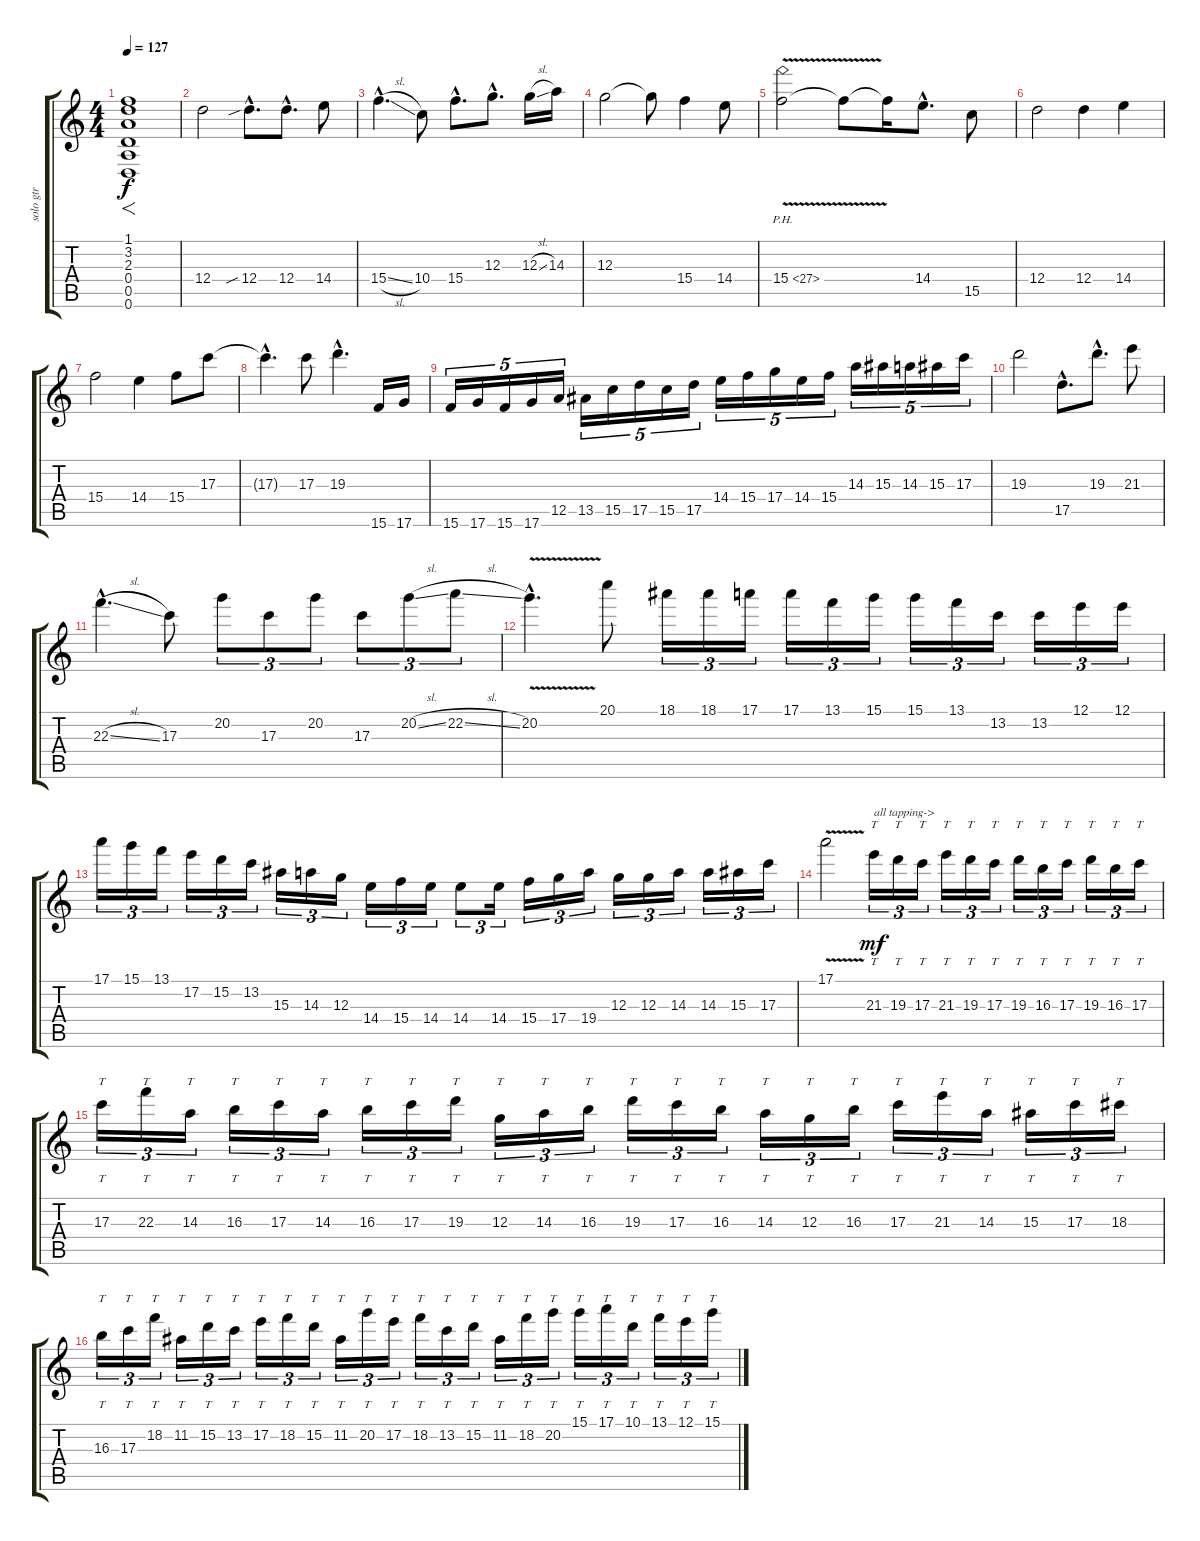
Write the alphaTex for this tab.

\track ("solo gtr" "solo gtr") {instrument overdrivenguitar}
\staff {score tabs}
\tuning (E4 B3 G3 D3 A2 D2) {hide}
\ts (4 4)
\tempo 127
\clef g2
\ks c
(1.1 3.2 2.3 0.4 0.5 0.6).1{f dy f volume 10 instrument seashore} |
12.4.2{volume 14 instrument overdrivenguitar} 12.4{sib hac}.8{d} 12.4{hac}.8{d} 14.4.8 |
15.4{sl hac}.4{d} 10.4.8 15.4{hac}.8{d} 12.3{hac}.8{d} 12.3{sl}.16 14.3.16 |
12.3.2 12.3{t}.8 15.4.4 14.4.8 |
15.4{ph 12 v}.2 15.4{t}.8 15.4{t}.16 14.4{hac}.8{d} 15.5.8 |
12.4.2 12.4.4 14.4.4 |
15.4.2 14.4.4 15.4.8 17.3.8 |
17.3{hac t}.4{d} 17.3.8 19.3{hac}.4{d} 15.6.16 17.6.16 |
15.6.16{tu (5 4)} 17.6.16{tu (5 4)} 15.6.16{tu (5 4)} 17.6.16{tu (5 4)} 12.5.16{tu (5 4)} 13.5.16{tu (5 4)} 15.5.16{tu (5 4)} 17.5.16{tu (5 4)} 15.5.16{tu (5 4)} 17.5.16{tu (5 4)} 14.4.16{tu (5 4)} 15.4.16{tu (5 4)} 17.4.16{tu (5 4)} 14.4.16{tu (5 4)} 15.4.16{tu (5 4)} 14.3.16{tu (5 4)} 15.3.16{tu (5 4)} 14.3.16{tu (5 4)} 15.3.16{tu (5 4)} 17.3.16{tu (5 4)} |
19.3.2 17.5{hac}.8{d} 19.3{hac}.8{d} 21.3.8 |
22.3{sl hac}.4{d} 17.3.8 20.2.8{tu (3 2) volume 14 instrument overdrivenguitar} 17.3.8{tu (3 2)} 20.2.8{tu (3 2)} 17.3.8{tu (3 2)} 20.2{sl}.8{tu (3 2)} 22.2{sl}.8{tu (3 2)} |
20.2{v hac}.4{d} 20.1.8 18.1.16{tu (3 2)} 18.1.16{tu (3 2)} 17.1.16{tu (3 2)} 17.1.16{tu (3 2)} 13.1.16{tu (3 2)} 15.1.16{tu (3 2)} 15.1.16{tu (3 2)} 13.1.16{tu (3 2)} 13.2.16{tu (3 2)} 13.2.16{tu (3 2)} 12.1.16{tu (3 2)} 12.1.16{tu (3 2)} |
17.1.16{tu (3 2)} 15.1.16{tu (3 2)} 13.1.16{tu (3 2)} 17.2.16{tu (3 2)} 15.2.16{tu (3 2)} 13.2.16{tu (3 2)} 15.3.16{tu (3 2)} 14.3.16{tu (3 2)} 12.3.16{tu (3 2)} 14.4.16{tu (3 2)} 15.4.16{tu (3 2)} 14.4.16{tu (3 2)} 14.4.8{tu (3 2)} 14.4.16{tu (3 2)} 15.4.16{tu (3 2)} 17.4.16{tu (3 2)} 19.4.16{tu (3 2)} 12.3.16{tu (3 2)} 12.3.16{tu (3 2)} 14.3.16{tu (3 2)} 14.3.16{tu (3 2)} 15.3.16{tu (3 2)} 17.3.16{tu (3 2)} |
17.1{v}.2 21.3.16{tt tu (3 2) txt "all tapping->" dy mf} 19.3.16{tt tu (3 2)} 17.3.16{tt tu (3 2)} 21.3.16{tt tu (3 2)} 19.3.16{tt tu (3 2)} 17.3.16{tt tu (3 2)} 19.3.16{tt tu (3 2)} 16.3.16{tt tu (3 2)} 17.3.16{tt tu (3 2)} 19.3.16{tt tu (3 2)} 16.3.16{tt tu (3 2)} 17.3.16{tt tu (3 2)} |
17.3.16{tt tu (3 2)} 22.3.16{tt tu (3 2)} 14.3.16{tt tu (3 2)} 16.3.16{tt tu (3 2)} 17.3.16{tt tu (3 2)} 14.3.16{tt tu (3 2)} 16.3.16{tt tu (3 2)} 17.3.16{tt tu (3 2)} 19.3.16{tt tu (3 2)} 12.3.16{tt tu (3 2)} 14.3.16{tt tu (3 2)} 16.3.16{tt tu (3 2)} 19.3.16{tt tu (3 2)} 17.3.16{tt tu (3 2)} 16.3.16{tt tu (3 2)} 14.3.16{tt tu (3 2)} 12.3.16{tt tu (3 2)} 16.3.16{tt tu (3 2)} 17.3.16{tt tu (3 2)} 21.3.16{tt tu (3 2)} 14.3.16{tt tu (3 2)} 15.3.16{tt tu (3 2)} 17.3.16{tt tu (3 2)} 18.3.16{tt tu (3 2)} |
16.3.16{tt tu (3 2)} 17.3.16{tt tu (3 2)} 18.2.16{tt tu (3 2)} 11.2.16{tt tu (3 2)} 15.2.16{tt tu (3 2)} 13.2.16{tt tu (3 2)} 17.2.16{tt tu (3 2)} 18.2.16{tt tu (3 2)} 15.2.16{tt tu (3 2)} 11.2.16{tt tu (3 2)} 20.2.16{tt tu (3 2)} 17.2.16{tt tu (3 2)} 18.2.16{tt tu (3 2)} 13.2.16{tt tu (3 2)} 15.2.16{tt tu (3 2)} 11.2.16{tt tu (3 2)} 18.2.16{tt tu (3 2)} 20.2.16{tt tu (3 2)} 15.1.16{tt tu (3 2)} 17.1.16{tt tu (3 2)} 10.1.16{tt tu (3 2)} 13.1.16{tt tu (3 2)} 12.1.16{tt tu (3 2)} 15.1.16{tt tu (3 2)}
